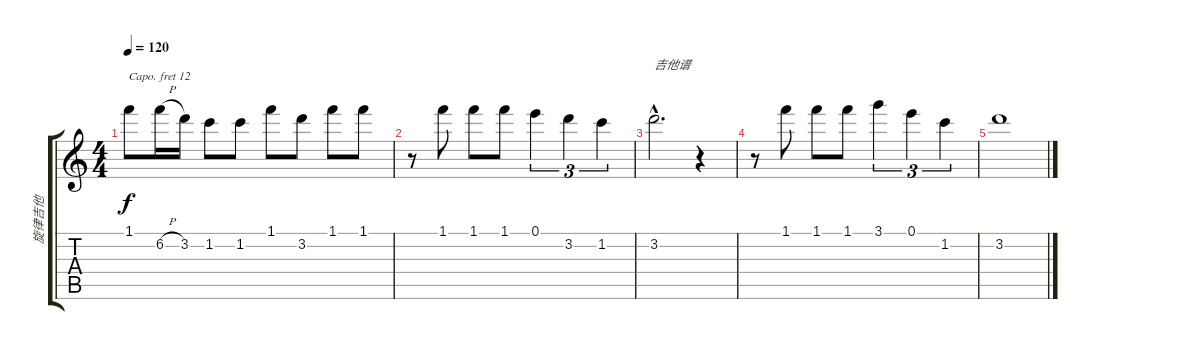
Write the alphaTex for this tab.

\track ("旋律吉他" "旋律吉他") {instrument acousticguitarnylon}
\staff {score tabs}
\capo 12
\tuning (E4 B3 G3 D3 A2 E2) {hide}
\ts (4 4)
\tempo 120
\clef g2
\ks c
1.1.8{dy f} 6.2{h}.16 3.2.16 1.2.8 1.2.8 1.1.8 3.2.8 1.1.8 1.1.8 |
r.8 1.1.8 1.1.8 1.1.8 0.1.4{tu (3 2)} 3.2.4{tu (3 2)} 1.2.4{tu (3 2)} |
3.2{hac}.2{d txt "吉他谱"} r.4 |
r.8 1.1.8 1.1.8 1.1.8 3.1.4{tu (3 2)} 0.1.4{tu (3 2)} 1.2.4{tu (3 2)} |
3.2.1
